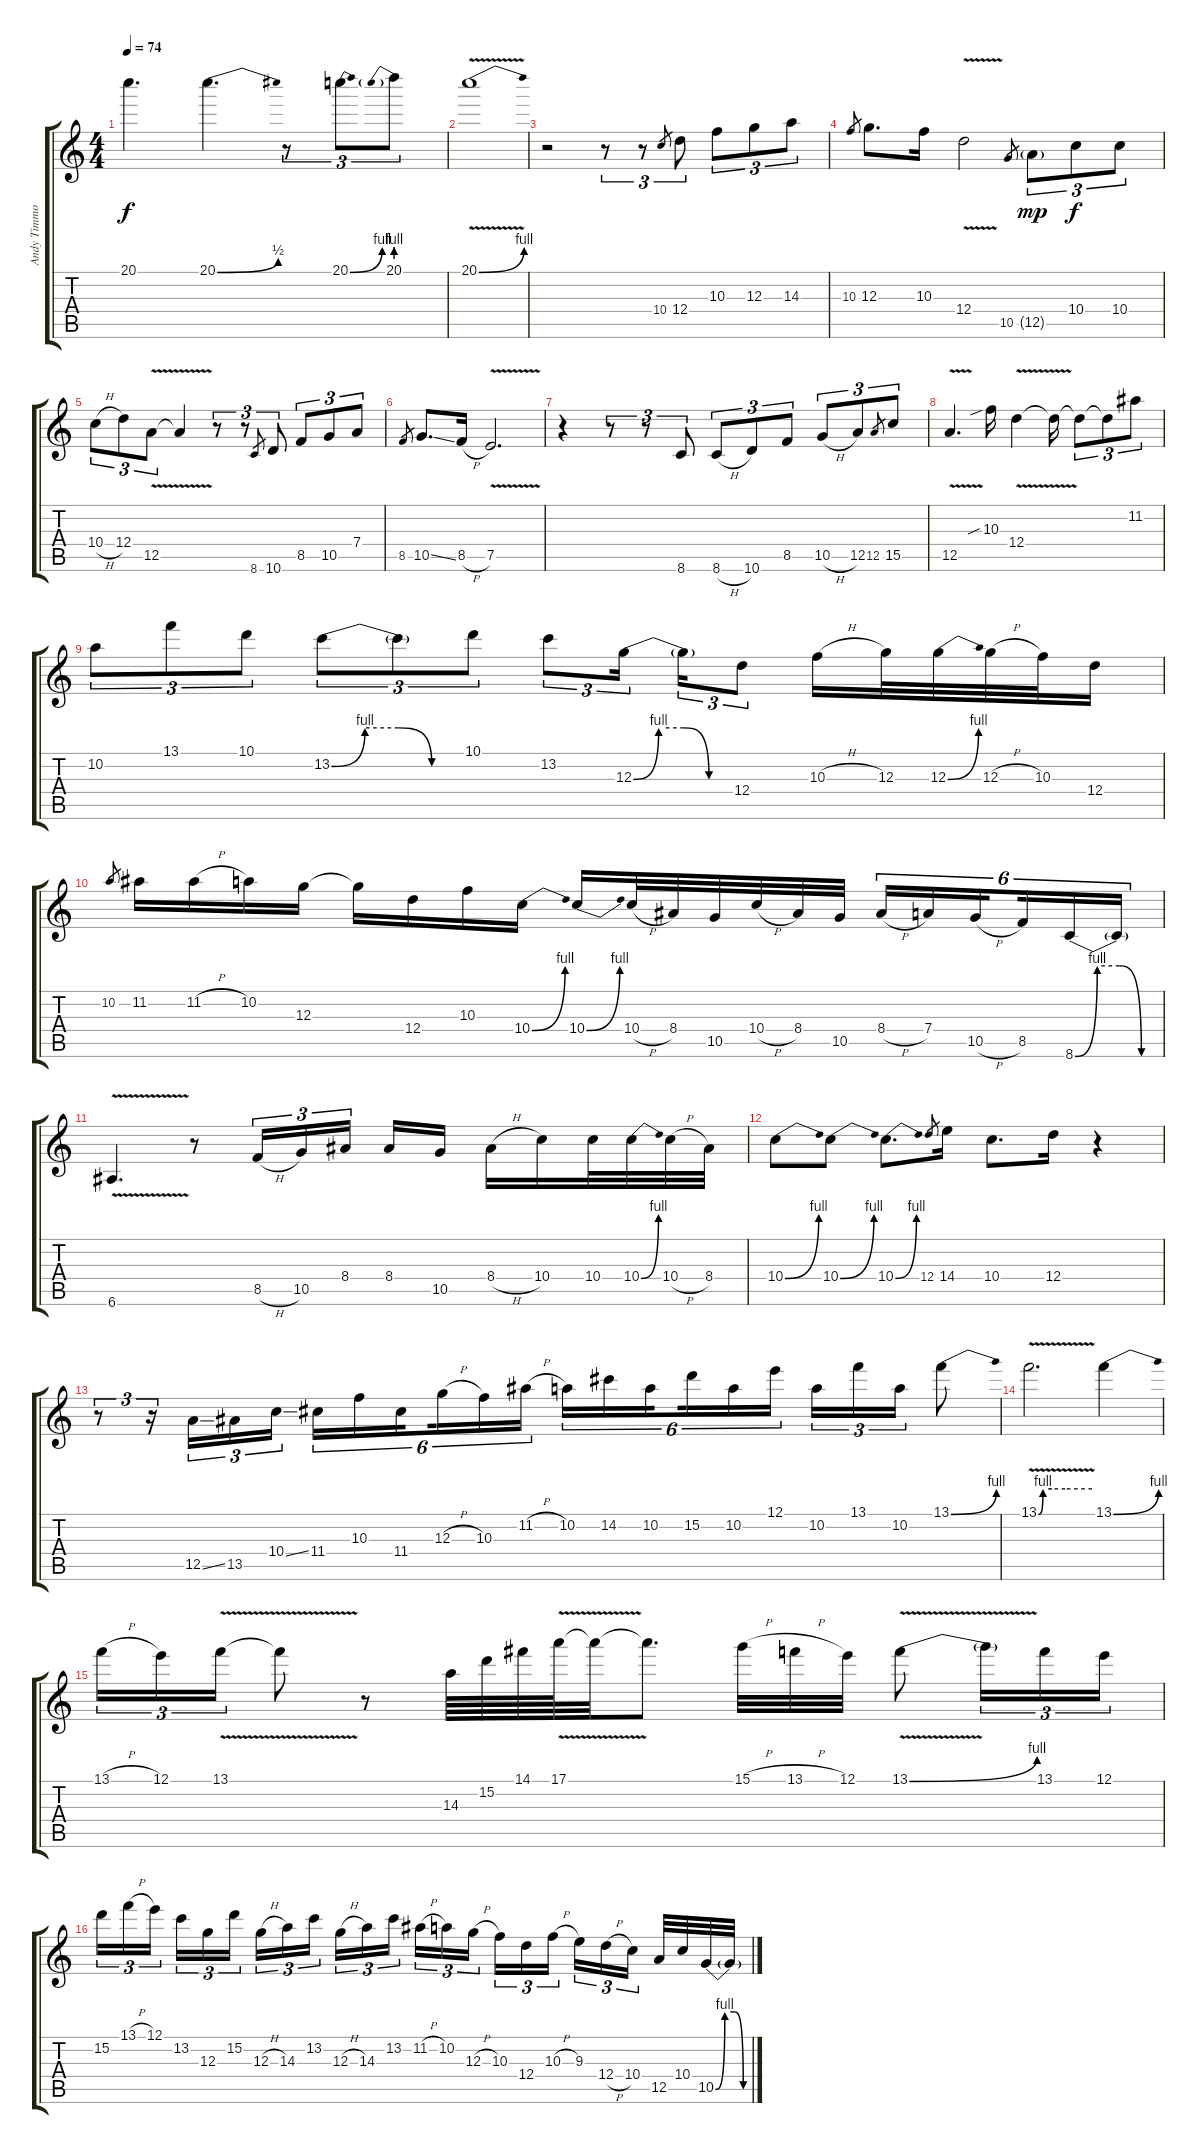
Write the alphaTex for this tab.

\track ("Andy Timmons" "Andy Timmo") {instrument distortionguitar}
\staff {score tabs}
\tuning (E4 B3 G3 D3 A2 E2) {hide}
\ts (4 4)
\tempo 74
\clef g2
\ks c
20.1{t}.4{d dy f} 20.1{be (bend 0 0 60 2)}.4{d} r.8{tu (3 2)} 20.1{be (bend 0 0 60 4)}.8{tu (3 2)} 20.1{be (prebend 0 4 60 4)}.8{tu (3 2)} |
20.1{be (bend 0 0 60 4) v}.1 |
r.2{instrument overdrivenguitar} r.8{tu (3 2)} r.8{tu (3 2)} 10.4.8{gr} 12.4.8{tu (3 2)} 10.3.8{tu (3 2)} 12.3.8{tu (3 2)} 14.3.8{tu (3 2)} |
10.3.8{gr} 12.3.8{d} 10.3.16 12.4{v}.2 10.5.8{gr} 12.5{g}.8{tu (3 2) dy mp} 10.4.8{tu (3 2) dy f} 10.4.8{tu (3 2)} |
10.4{h}.8{tu (3 2)} 12.4.8{tu (3 2)} 12.5{v}.8{tu (3 2)} 12.5{t}.4 r.8{tu (3 2)} r.8{tu (3 2)} 8.6.8{gr} 10.6.8{tu (3 2)} 8.5.8{tu (3 2)} 10.5.8{tu (3 2)} 7.4.8{tu (3 2)} |
8.5.8{gr} 10.5{ss}.8{d} 8.5{h}.16 7.5{v}.2{d} |
r.4 r.8{tu (3 2)} r.8{tu (3 2)} 8.6.8{tu (3 2)} 8.6{h}.8{tu (3 2)} 10.6.8{tu (3 2)} 8.5.8{tu (3 2)} 10.5{h}.8{tu (3 2)} 12.5.8{tu (3 2)} 12.5.8{gr} 15.5.8{tu (3 2)} |
12.5{v}.4{d} 10.3{sib}.16 12.4{v}.4 12.4{t}.16 12.4{t}.8{tu (3 2)} 12.4{t}.8{tu (3 2)} 11.2.8{tu (3 2)} |
10.2.8{tu (3 2)} 13.1.8{tu (3 2) txt ""} 10.1.8{tu (3 2)} 13.2{be (custom 0 0 15 4 30 4 45 0 60 0)}.8{tu (3 2)} 13.2{t}.8{tu (3 2)} 10.1.8{tu (3 2)} 13.2.8{tu (3 2)} 12.3{be (custom 0 0 15 4 30 4 45 0 60 0)}.16{tu (3 2) beam splitsecondary} 12.3{t}.16{tu (3 2)} 12.4.8{tu (3 2)} 10.3{h}.16 12.3.32 12.3{be (bend 0 0 60 4)}.32 12.3{h}.32 10.3.32 12.4.16 |
10.2.8{gr} 11.2.16 11.2{h}.16 10.2.16 12.3.16 12.3{t}.16 12.4.16 10.3.16 10.4{be (bend 0 0 60 4)}.16 10.4{be (bend 0 0 60 4)}.16 10.4{h}.32 8.4.32 10.5.32 10.4{h}.32 8.4.32 10.5.32 8.4{h}.16{tu (6 4)} 7.4.16{tu (6 4)} 10.5{h}.16{tu (6 4) beam splitsecondary} 8.5.16{tu (6 4)} 8.6{be (custom 0 0 15 4 30 4 45 0 60 0)}.16{tu (6 4)} 8.6{t}.16{tu (6 4)} |
6.6{v}.4{d} r.8 8.5{h}.16{tu (3 2)} 10.5.16{tu (3 2)} 8.4.16{tu (3 2) beam splitsecondary} 8.4.16 10.5.16 8.4{h}.16 10.4.16 10.4.32 10.4{be (bend 0 0 60 4)}.32 10.4{h}.32 8.4.32 |
10.4{be (bend 0 0 60 4)}.8 10.4{be (bend 0 0 60 4)}.8 10.4{be (bend 0 0 60 4)}.8{d} 12.4.8{gr} 14.4.16 10.4.8{d} 12.4.16 r.4 |
r.8{tu (3 2) instrument distortionguitar} r.16{tu (3 2)} 12.5{ss}.16{tu (3 2)} 13.5.16{tu (3 2)} 10.4{ss}.16{tu (3 2)} 11.4.16{tu (6 4)} 10.3.16{tu (6 4)} 11.4.16{tu (6 4) beam splitsecondary} 12.3{h}.16{tu (6 4)} 10.3.16{tu (6 4)} 11.2{h}.16{tu (6 4)} 10.2.16{tu (6 4)} 14.2.16{tu (6 4)} 10.2.16{tu (6 4) beam splitsecondary} 15.2.16{tu (6 4)} 10.2.16{tu (6 4)} 12.1.16{tu (6 4)} 10.2.16{tu (3 2)} 13.1.16{tu (3 2)} 10.2.16{tu (3 2)} 13.1{be (bend 0 0 60 4)}.8 |
13.1{be (custom 0 0 5 4 15 4 30 4 60 4) v}.2{d} 13.1{be (bend 0 0 60 4)}.4 |
13.1{h}.16{tu (3 2)} 12.1.16{tu (3 2)} 13.1{v}.16{tu (3 2)} 13.1{t}.8 r.8 14.3.64 15.2.64 14.1.64 17.1{v}.64 17.1{t}.32 17.1{t}.8{d} 15.1{h}.32 13.1{h}.32 12.1.32 13.1{be (bend 0 0 60 4) v}.8 13.1{t}.16{tu (3 2)} 13.1.16{tu (3 2)} 12.1.16{tu (3 2)} |
15.2.16{tu (3 2)} 13.1{h}.16{tu (3 2)} 12.1.16{tu (3 2) beam splitsecondary} 13.2.16{tu (3 2)} 12.3.16{tu (3 2)} 15.2.16{tu (3 2)} 12.3{h}.16{tu (3 2)} 14.3.16{tu (3 2)} 13.2.16{tu (3 2) beam splitsecondary} 12.3{h}.16{tu (3 2)} 14.3.16{tu (3 2)} 13.2.16{tu (3 2)} 11.2{h}.16{tu (3 2)} 10.2.16{tu (3 2)} 12.3{h}.16{tu (3 2) beam splitsecondary} 10.3.16{tu (3 2)} 12.4.16{tu (3 2)} 10.3{h}.16{tu (3 2)} 9.3.16{tu (3 2)} 12.4{h}.16{tu (3 2)} 10.4.16{tu (3 2) beam splitsecondary} 12.5.32 10.4.32 10.5{be (custom 0 0 15 4 30 4 45 0 60 0)}.32 10.5{t}.32
